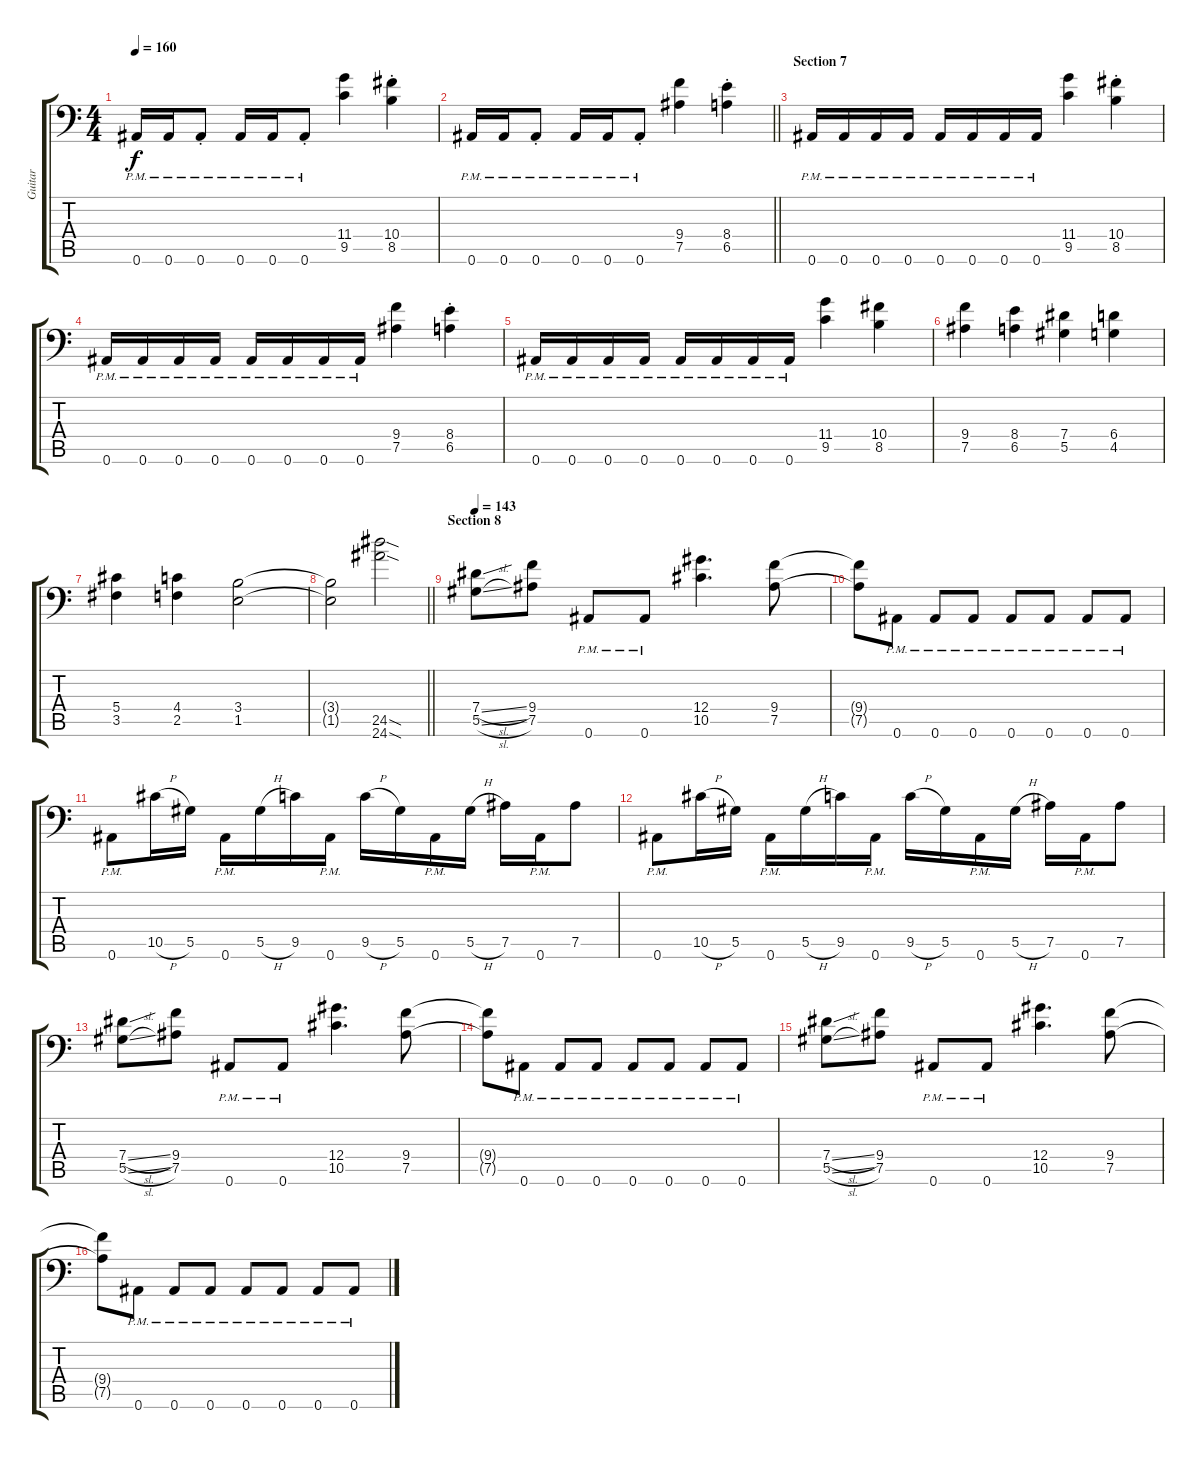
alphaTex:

\track ("Guitar" "Guitar") {instrument electricguitarclean}
\staff {score tabs}
\tuning (Bb3 F3 Db3 Ab2 Eb2 Bb1) {hide}
\ts (4 4)
\tempo 160
\clef f4
\ks c
0.6{pm}.16{dy f} 0.6{pm}.16 0.6{pm st}.8 0.6{pm}.16 0.6{pm}.16 0.6{pm st}.8 (11.4 9.5).4 (10.4{st} 8.5{st}).4 |
\barLineRight lightlight
0.6{pm}.16 0.6{pm}.16 0.6{pm st}.8 0.6{pm}.16 0.6{pm}.16 0.6{pm st}.8 (9.4 7.5).4 (8.4{st} 6.5{st}).4 |
\section ("" "Section 7")
0.6{pm}.16 0.6{pm}.16 0.6{pm}.16 0.6{pm}.16 0.6{pm}.16 0.6{pm}.16 0.6{pm}.16 0.6{pm}.16 (11.4 9.5).4 (10.4{st} 8.5{st}).4 |
0.6{pm}.16 0.6{pm}.16 0.6{pm}.16 0.6{pm}.16 0.6{pm}.16 0.6{pm}.16 0.6{pm}.16 0.6{pm}.16 (9.4 7.5).4 (8.4{st} 6.5{st}).4 |
0.6{pm}.16 0.6{pm}.16 0.6{pm}.16 0.6{pm}.16 0.6{pm}.16 0.6{pm}.16 0.6{pm}.16 0.6{pm}.16 (11.4 9.5).4 (10.4 8.5).4 |
(9.4 7.5).4 (8.4 6.5).4 (7.4 5.5).4 (6.4 4.5).4 |
(5.4 3.5).4 (4.4 2.5).4 (3.4 1.5).2 |
\barLineRight lightlight
(3.4{t} 1.5{t}).2 (24.5{sod} 24.6{sod}).2 |
\section ("" "Section 8")
\tempo 143
(7.4{sl} 5.5{sl}).8 (9.4 7.5).8 0.6{pm}.8 0.6{pm}.8 (12.4 10.5).4{d} (9.4 7.5).8 |
(9.4{t} 7.5{t}).8 0.6{pm}.8 0.6{pm}.8 0.6{pm}.8 0.6{pm}.8 0.6{pm}.8 0.6{pm}.8 0.6{pm}.8 |
0.6{pm}.8 10.5{h}.16 5.5.16 0.6{pm}.16 5.5{h}.16 9.5.16 0.6{pm}.16 9.5{h}.16 5.5.16 0.6{pm}.16 5.5{h}.16 7.5.16 0.6{pm}.16 7.5.8 |
0.6{pm}.8 10.5{h}.16 5.5.16 0.6{pm}.16 5.5{h}.16 9.5.16 0.6{pm}.16 9.5{h}.16 5.5.16 0.6{pm}.16 5.5{h}.16 7.5.16 0.6{pm}.16 7.5.8 |
(7.4{sl} 5.5{sl}).8 (9.4 7.5).8 0.6{pm}.8 0.6{pm}.8 (12.4 10.5).4{d} (9.4 7.5).8 |
(9.4{t} 7.5{t}).8 0.6{pm}.8 0.6{pm}.8 0.6{pm}.8 0.6{pm}.8 0.6{pm}.8 0.6{pm}.8 0.6{pm}.8 |
(7.4{sl} 5.5{sl}).8 (9.4 7.5).8 0.6{pm}.8 0.6{pm}.8 (12.4 10.5).4{d} (9.4 7.5).8 |
(9.4{t} 7.5{t}).8 0.6{pm}.8 0.6{pm}.8 0.6{pm}.8 0.6{pm}.8 0.6{pm}.8 0.6{pm}.8 0.6{pm}.8
